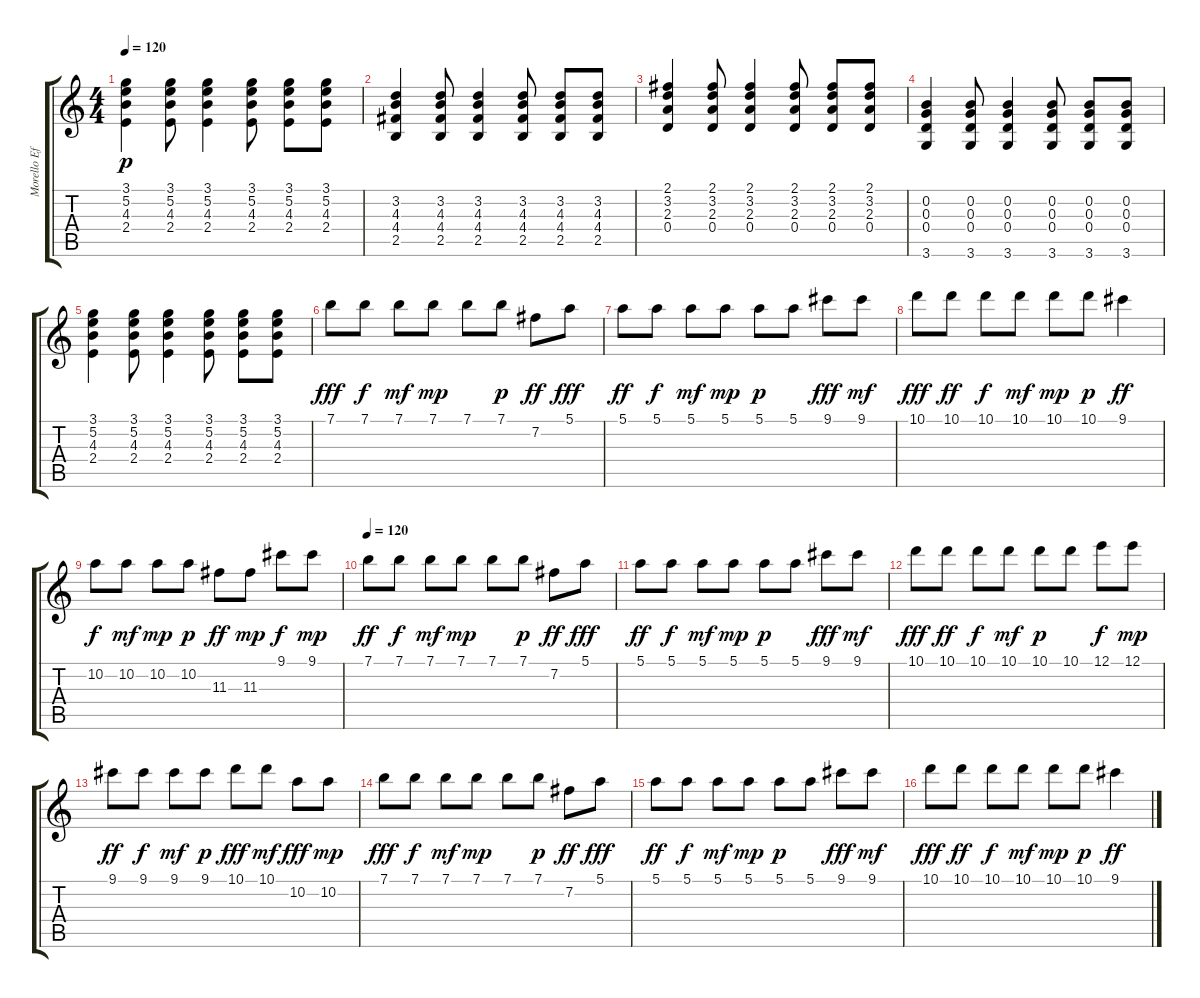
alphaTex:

\track ("Morello Effects" "Morello Ef") {instrument electricguitarclean}
\staff {score tabs}
\tuning (E4 B3 G3 D3 A2 E2) {hide}
\ts (4 4)
\tempo 120
\clef g2
\ks c
(3.1 5.2 4.3 2.4).4{dy p} (3.1 5.2 4.3 2.4).8 (3.1 5.2 4.3 2.4).4 (3.1 5.2 4.3 2.4).8 (3.1 5.2 4.3 2.4).8 (3.1 5.2 4.3 2.4).8 |
(3.2 4.3 4.4 2.5).4{instrument distortionguitar} (3.2 4.3 4.4 2.5).8 (3.2 4.3 4.4 2.5).4 (3.2 4.3 4.4 2.5).8 (3.2 4.3 4.4 2.5).8 (3.2 4.3 4.4 2.5).8 |
(2.1 3.2 2.3 0.4).4 (2.1 3.2 2.3 0.4).8 (2.1 3.2 2.3 0.4).4 (2.1 3.2 2.3 0.4).8 (2.1 3.2 2.3 0.4).8 (2.1 3.2 2.3 0.4).8 |
(0.2 0.3 0.4 3.6).4 (0.2 0.3 0.4 3.6).8 (0.2 0.3 0.4 3.6).4 (0.2 0.3 0.4 3.6).8 (0.2 0.3 0.4 3.6).8 (0.2 0.3 0.4 3.6).8 |
(3.1 5.2 4.3 2.4).4 (3.1 5.2 4.3 2.4).8 (3.1 5.2 4.3 2.4).4 (3.1 5.2 4.3 2.4).8 (3.1 5.2 4.3 2.4).8 (3.1 5.2 4.3 2.4).8 |
7.1.8{dy fff instrument electricguitarclean} 7.1.8{dy f} 7.1.8{dy mf} 7.1.8{dy mp} 7.1.8 7.1.8{dy p} 7.2.8{dy ff} 5.1.8{dy fff} |
5.1.8{dy ff} 5.1.8{dy f} 5.1.8{dy mf} 5.1.8{dy mp} 5.1.8{dy p} 5.1.8 9.1.8{dy fff} 9.1.8{dy mf} |
10.1.8{dy fff} 10.1.8{dy ff} 10.1.8{dy f} 10.1.8{dy mf} 10.1.8{dy mp} 10.1.8{dy p} 9.1.4{dy ff} |
10.2.8{dy f} 10.2.8{dy mf} 10.2.8{dy mp} 10.2.8{dy p} 11.3.8{dy ff} 11.3.8{dy mp} 9.1.8{dy f} 9.1.8{dy mp} |
\tempo 120
7.1.8{dy ff} 7.1.8{dy f} 7.1.8{dy mf} 7.1.8{dy mp} 7.1.8 7.1.8{dy p} 7.2.8{dy ff} 5.1.8{dy fff} |
5.1.8{dy ff} 5.1.8{dy f} 5.1.8{dy mf} 5.1.8{dy mp} 5.1.8{dy p} 5.1.8 9.1.8{dy fff} 9.1.8{dy mf} |
10.1.8{dy fff} 10.1.8{dy ff} 10.1.8{dy f} 10.1.8{dy mf} 10.1.8{dy p} 10.1.8 12.1.8{dy f} 12.1.8{dy mp} |
9.1.8{dy ff} 9.1.8{dy f} 9.1.8{dy mf} 9.1.8{dy p} 10.1.8{dy fff} 10.1.8{dy mf} 10.2.8{dy fff} 10.2.8{dy mp} |
7.1.8{dy fff} 7.1.8{dy f} 7.1.8{dy mf} 7.1.8{dy mp} 7.1.8 7.1.8{dy p} 7.2.8{dy ff} 5.1.8{dy fff} |
5.1.8{dy ff} 5.1.8{dy f} 5.1.8{dy mf} 5.1.8{dy mp} 5.1.8{dy p} 5.1.8 9.1.8{dy fff} 9.1.8{dy mf} |
10.1.8{dy fff} 10.1.8{dy ff} 10.1.8{dy f} 10.1.8{dy mf} 10.1.8{dy mp} 10.1.8{dy p} 9.1.4{dy ff}
